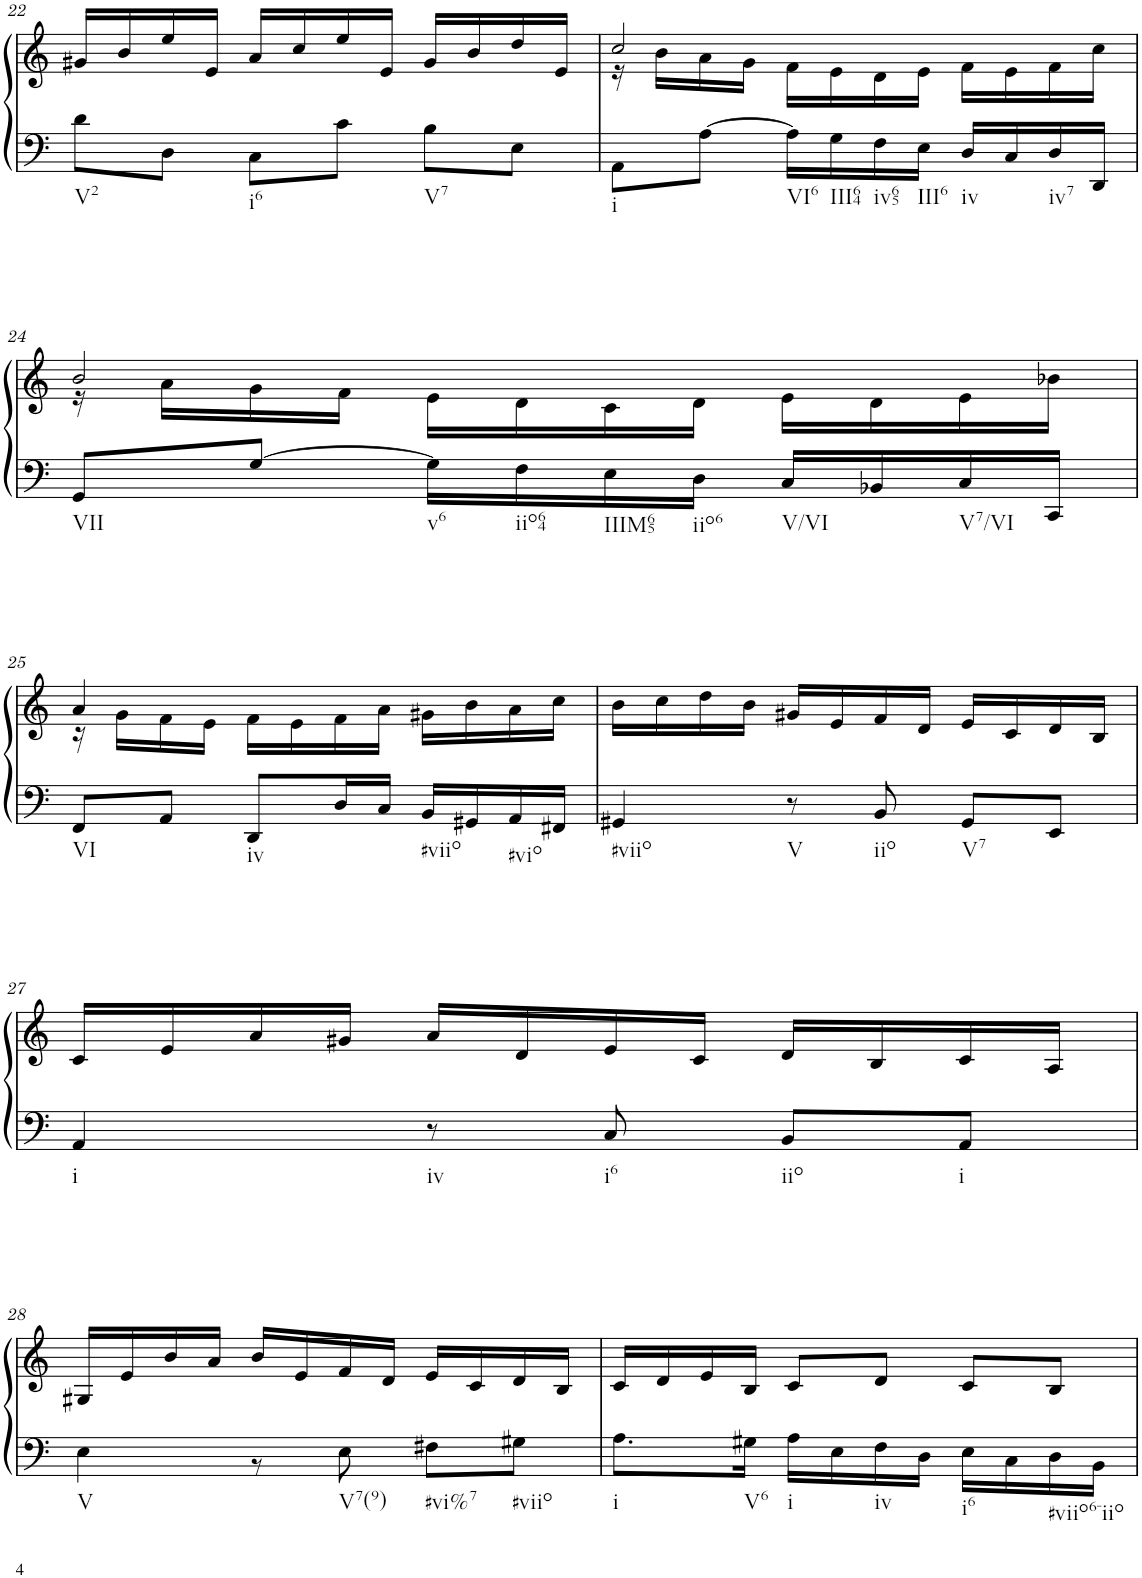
**kern	**kern
*part1	*part1
*staff2	*staff1
*I"Klavier linke Hand	*
!!LO:PB:g=z
*clefF4	*clefG2
*k[]	*k[]
*M3/4	*M3/4
=22	=22
!LO:TX:b:t=V2	!
8d\L	16g#X/LL
.	16b/
8D\J	16ee/
.	16e/JJ
!LO:TX:b:t=i6	!
8C\L	16a/LL
.	16cc/
8c\J	16ee/
.	16e/JJ
!LO:TX:b:t=V7	!
8B\L	16g#/LL
.	16b/
8E\J	16dd/
.	16e/JJ
=23	=23
*	*^
!LO:TX:b:t=i	!	!
8AA\L	2cc/	16r
.	.	16b\LL
[8A\J	.	16a\
.	.	16g\JJ
!LO:TX:b:t=VI6	!	!
16A\LL]	.	16f\LL
!LO:TX:b:t=III64	!	!
16G\	.	16e\
!LO:TX:b:t=iv65	!	!
16F\	.	16d\
!LO:TX:b:t=III6	!	!
16E\JJ	.	16e\JJ
!LO:TX:b:t=iv	!	!
16D/LL	4ryy	16f\LL
16C/	.	16e\
!LO:TX:b:t=iv7	!	!
16D/	.	16f\
16DD/JJ	.	16cc\JJ
!!LO:LB:g=z	!!
=24	=24	=24
!LO:TX:b:t=VII	!	!
8GG/L	2b/	16r
.	.	16a\LL
[8G/J	.	16g\
.	.	16f\JJ
!LO:TX:b:t=v6	!	!
16G\LL]	.	16e\LL
!LO:TX:b:t=iio64	!	!
16F\	.	16d\
!LO:TX:b:t=IIIM65	!	!
16E\	.	16c\
!LO:TX:b:t=iio6	!	!
16D\JJ	.	16d\JJ
!LO:TX:b:t=V/VI	!	!
16C/LL	4ryy	16e\LL
16BB-X/	.	16d\
!LO:TX:b:t=V7/VI	!	!
16C/	.	16e\
16CC/JJ	.	16b-X\JJ
!!LO:LB:g=z	!!
=25	=25	=25
!LO:TX:b:t=VI	!	!
8FF/L	4a/	16r
.	.	16g\LL
8AA/J	.	16f\
.	.	16e\JJ
!LO:TX:b:t=iv	!	!
8DD/L	4ryy	16f\LL
.	.	16e\
16D/L	.	16f\
16C/JJ	.	16a\JJ
!LO:TX:b:t=#viio	!	!
16BB/LL	4ryy	16g#X\LL
16GG#X/	.	16b\
!LO:TX:b:t=#vio	!	!
16AA/	.	16a\
16FF#X/JJ	.	16cc\JJ
=26	=26	=26
!LO:TX:b:t=#viio	!	!
*	*v	*v
4GG#X/	16b\LL
.	16cc\
.	16dd\
.	16b\JJ
!LO:TX:b:t=V	!
8r	16g#X/LL
.	16e/
!LO:TX:b:t=iio	!
8BB/	16f/
.	16d/JJ
!LO:TX:b:t=V7	!
8GG#/L	16e/LL
.	16c/
8EE/J	16d/
.	16B/JJ
!!LO:LB:g=z
=27	=27
!LO:TX:b:t=i	!
4AA/	16c/LL
.	16e/
.	16a/
.	16g#X/JJ
!LO:TX:b:t=iv	!
8r	16a/LL
.	16d/
!LO:TX:b:t=i6	!
8C/	16e/
.	16c/JJ
!LO:TX:b:t=iio	!
8BB/L	16d/LL
.	16B/
!LO:TX:b:t=i	!
8AA/J	16c/
.	16A/JJ
!!LO:LB:g=z
=28	=28
*^	*
!LO:TX:b:t=V	!	!
!LO:TX:b:t=V7(9)	!	!
!LO:TX:b:t=#vi%7	!	!
!LO:TX:b:t=#viio	!	!
2.ryy	4E\	16G#X/LL
.	.	16e/
.	.	16b/
.	.	16a/JJ
.	8r	16b/LL
.	.	16e/
.	8E\	16f/
.	.	16d/JJ
.	8F#X\L	16e/LL
.	.	16c/
.	8G#X\J	16d/
.	.	16B/JJ
=29	=29	=29
!LO:TX:b:t=i	!	!
!LO:TX:b:t=V6	!	!
!LO:TX:b:t=i	!	!
!LO:TX:b:t=iv	!	!
!LO:TX:b:t=i6	!	!
!LO:TX:b:t=#viio6-iio	!	!
2.ryy	8.A\L	16c/LL
.	.	16d/
.	.	16e/
.	16G#X\Jk	16B/JJ
.	16A\LL	8c/L
.	16E\	.
.	16F\	8d/J
.	16D\JJ	.
.	16E\LL	8c/L
.	16C\	.
.	16D\	8B/J
.	16BB\JJ	.
*v	*v	*
=	=
*-	*-
